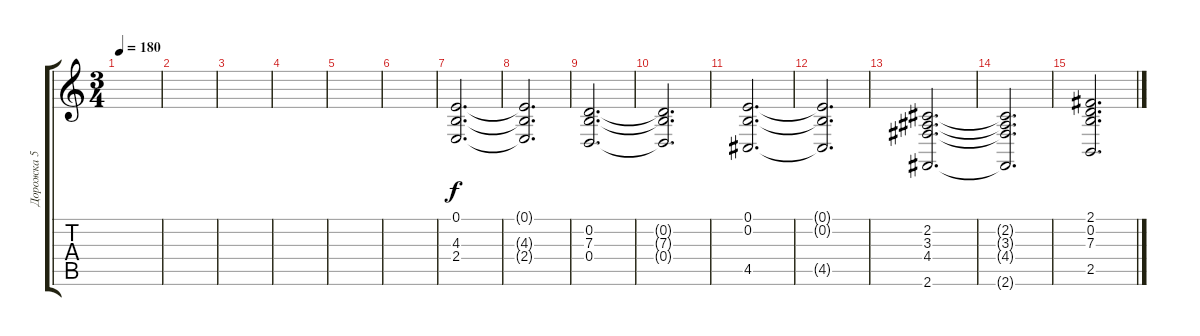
\track ("Дорожка 5" "Дорожка 5") {instrument stringensemble1}
\staff {score tabs}
\tuning (E4 B3 G3 D3 A2 E2) {hide}
\ts (3 4)
\tempo 180
\clef g2
\ks c
|
|
|
|
|
|
(0.1 4.3 2.4).2{d} |
(0.1{t} 4.3{t} 2.4{t}).2{d} |
(0.2 7.3 0.4).2{d} |
(0.2{t} 7.3{t} 0.4{t}).2{d} |
(0.1 0.2 4.5).2{d} |
(0.1{t} 0.2{t} 4.5{t}).2{d} |
(2.2 3.3 4.4 2.6).2{d} |
(2.2{t} 3.3{t} 4.4{t} 2.6{t}).2{d} |
(2.1 0.2 7.3 2.5).2{d}
